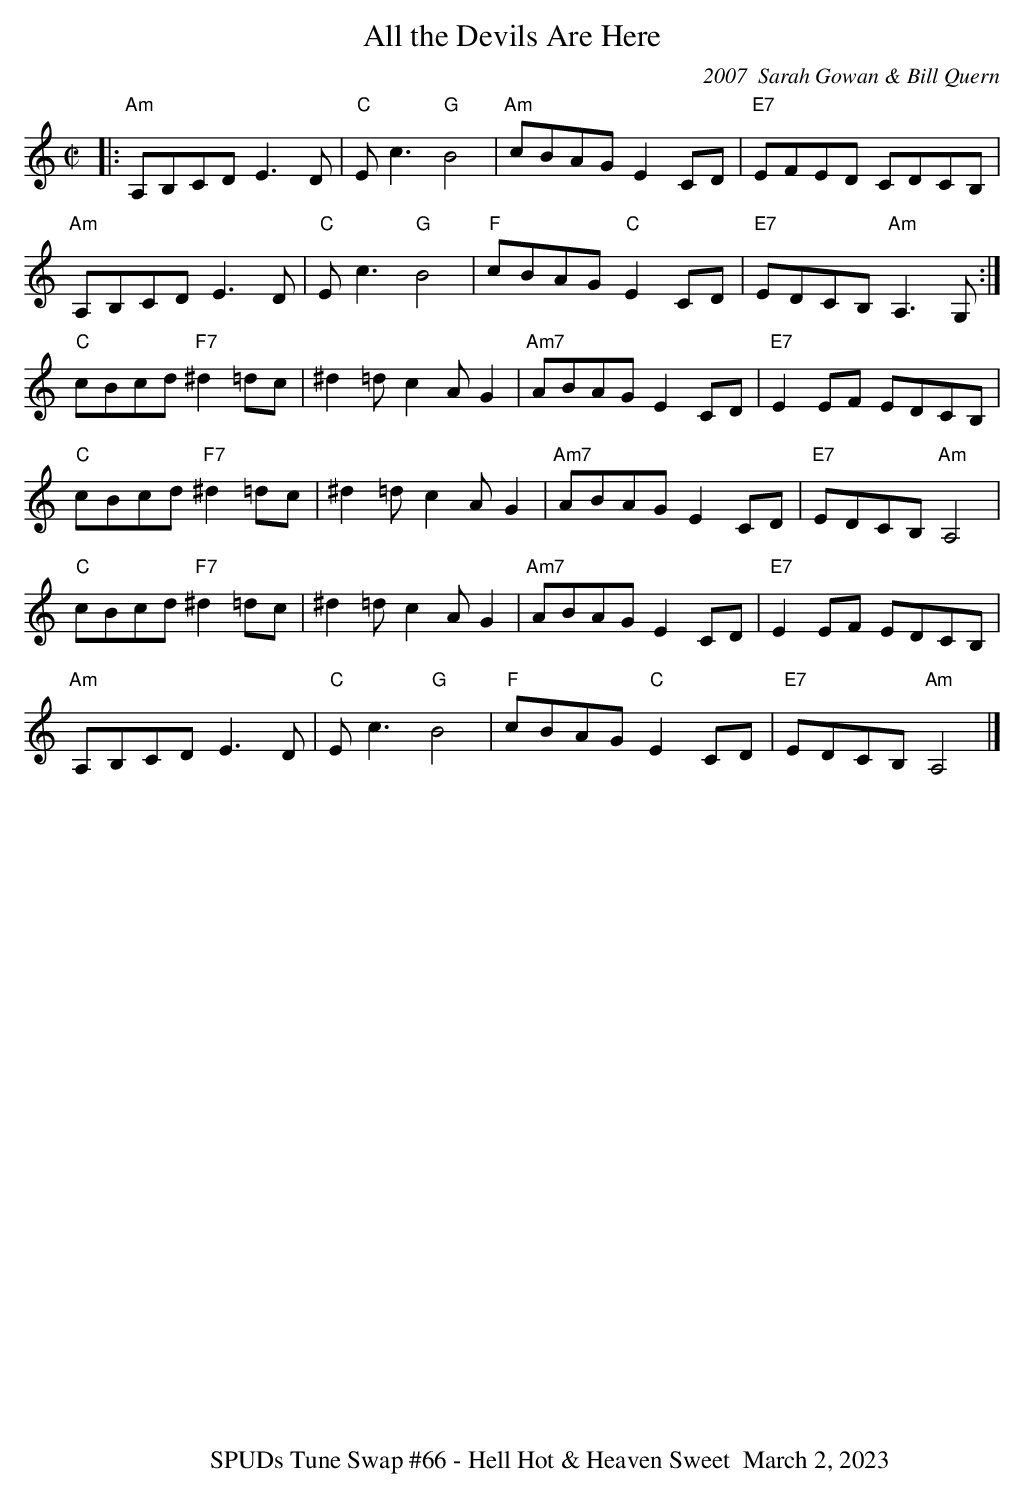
X:1
T:All the Devils Are Here
C:2007  Sarah Gowan & Bill Quern
M:C|
K:Am
|:"Am"A,B,CD E3D|"C"E2<c2"G"B4|"Am"cBAG E2CD|"E7"EFED CDCB,|
"Am"A,B,CD E3D|"C"E2<c2"G"B4|"F"cBAG "C"E2CD|"E7"EDCB, "Am"A,2>G,2:|
"C"cBcd "F7"^d2 =dc|^d2 =d c2 A G2|"Am7"ABAG E2CD|"E7"E2EF EDCB,|
"C"cBcd "F7"^d2 =dc|^d2 =d c2 A G2|"Am7"ABAG E2CD|"E7"EDCB, "Am"A,4|
"C"cBcd "F7"^d2 =dc|^d2 =d c2 A G2|"Am7"ABAG E2CD|"E7"E2EF EDCB,|
"Am"A,B,CD E3D|"C"E2<c2"G"B4|"F"cBAG "C"E2CD|"E7"EDCB, "Am"A,4|]
